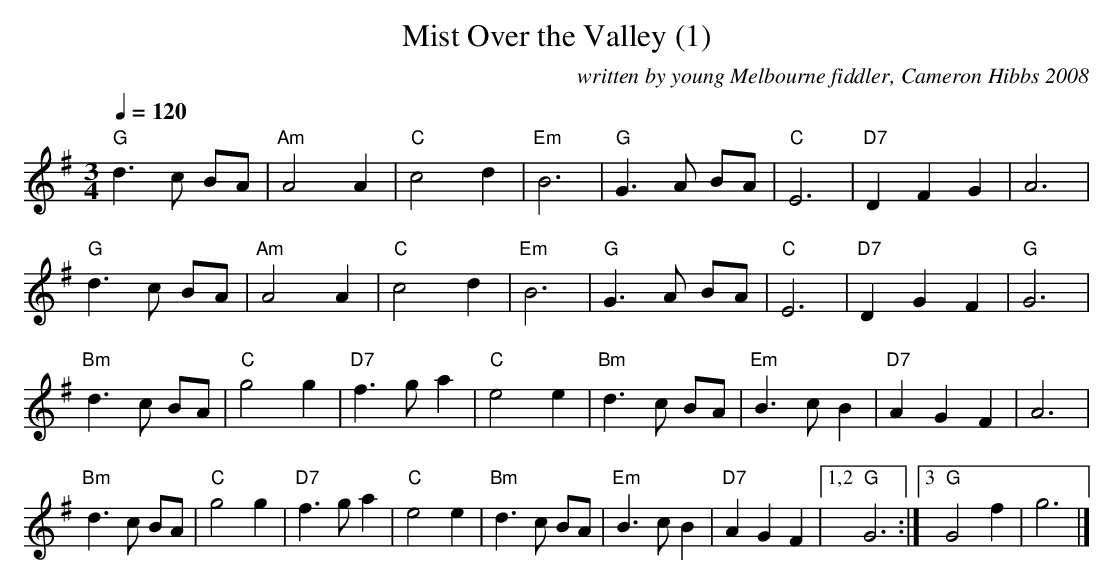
X:1
T:Mist Over the Valley (1)
C:written by young Melbourne fiddler, Cameron Hibbs 2008
M:3/4
L:1/4
Q:120
K:G
"G"d>c B/A/|"Am"A2A|"C"c2d|"Em"B3|"G"G>A B/A/|"C"E3|"D7"DFG|A3|
"G"d>c B/A/|"Am"A2A|"C"c2d|"Em"B3|"G"G>A B/A/|"C"E3|"D7"DGF|"G"G3|
"Bm"d>c B/A/|"C"g2 g|"D7"f>ga|"C"e2e|"Bm"d>c B/A/|"Em"B>c B|"D7"AGF|A3|
"Bm"d>c B/A/|"C"g2 g|"D7"f>ga|"C"e2e|"Bm"d>c B/A/|"Em"B>c B|"D7"AGF|1,2"G"G3:|3"G" G2f|g3|]
